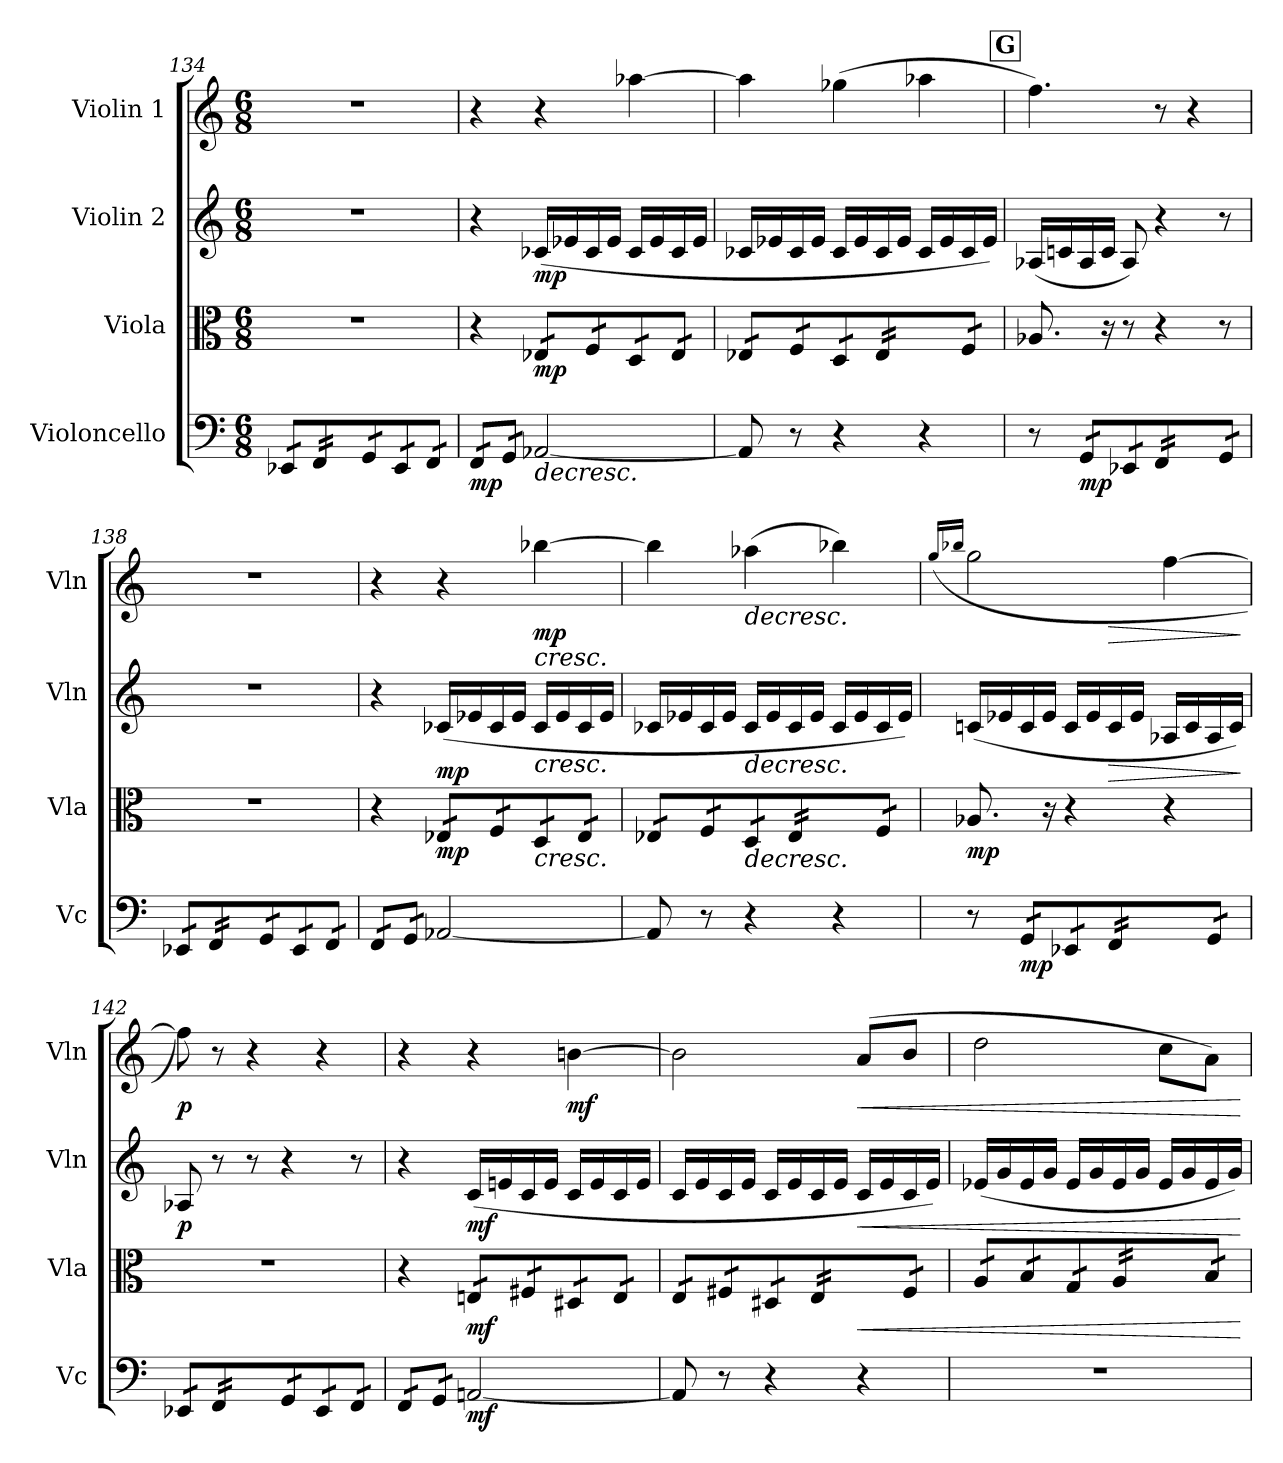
**kern	**dynam	**kern	**dynam	**kern	**dynam	**kern	**dynam
*part4	*part4	*part3	*part3	*part2	*part2	*part1	*part1
*staff4	*staff4	*staff3	*staff3	*staff2	*staff2	*staff1	*staff1
*I"Violoncello	*	*I"Viola	*	*I"Violin 2	*	*I"Violin 1	*
*I'Vc	*	*I'Vla	*	*I'Vln	*	*I'Vln	*
*clefF4	*	*clefC3	*	*clefG2	*	*clefG2	*
*k[]	*	*k[]	*	*k[]	*	*k[]	*
*M6/8	*	*M6/8	*	*M6/8	*	*M6/8	*
=134	=134	=134	=134	=134	=134	=134	=134
*tremolo	*	*	*	*	*	*	*
16EE-X/LL	.	2.r	.	2.r	.	2.r	.
16EE-X/	.	.	.	.	.	.	.
16FF/	.	.	.	.	.	.	.
16FF/	.	.	.	.	.	.	.
16FF/	.	.	.	.	.	.	.
16FF/	.	.	.	.	.	.	.
16GG/	.	.	.	.	.	.	.
16GG/	.	.	.	.	.	.	.
16EE-/	.	.	.	.	.	.	.
16EE-/	.	.	.	.	.	.	.
16FF/	.	.	.	.	.	.	.
16FF/JJ	.	.	.	.	.	.	.
=135	=135	=135	=135	=135	=135	=135	=135
!	!LO:DY:b	!	!	!	!	!	!
16FF/LL	mp	4r	.	4r	.	4r	.
16FF/	.	.	.	.	.	.	.
16GG/	.	.	.	.	.	.	.
16GG/JJ	.	.	.	.	.	.	.
*Xtremolo	*	*	*	*	*	*	*
!	!LO:HP:b	!	!LO:DY:b	!	!LO:DY:b	!	!
*	*	*tremolo	*	*	*	*	*
[2AA-X/	>	16E-X/LL	mp	(>16c-X/LL	mp	4r	.
.	.	16E-X/	.	16e-X/	.	.	.
.	.	16F/	.	16c-/	.	.	.
.	.	16F/	.	16e-/JJ	.	.	.
!	!	!	!	!	!	!	!LO:DY:b
!	!	!	!	!	!	!	!LO:DY:n=1:b
.	.	16D/	.	16c-/LL	.	[4aa-X\	mp other-dynamics
.	.	16D/	.	16e-/	.	.	.
.	.	16E-/	.	16c-/	.	.	.
.	.	16E-/JJ	.	16e-/JJ	.	.	.
=136	=136	=136	=136	=136	=136	=136	=136
8AA-/]	.	16E-X/LL	.	16c-X/LL	.	4aa-\]	.
.	.	16E-X/	.	16e-X/	.	.	.
8r	.	16F/	.	16c-/	.	.	.
.	.	16F/	.	16e-/JJ	.	.	.
4r	.	16D/	.	16c-/LL	.	(>4gg-X\	.
.	.	16D/	.	16e-/	.	.	.
.	.	16E-/	.	16c-/	.	.	.
.	.	16E-/	.	16e-/JJ	.	.	.
4r	.	16E-/	.	16c-/LL	.	4aa-X\	.
.	.	16E-/	.	16e-/	.	.	.
.	.	16F/	.	16c-/	.	.	.
.	.	16F/JJ	.	16e-/JJ)	.	.	.
*	*	*Xtremolo	*	*	*	*	*
!!LO:REH:place=s1:a:B:fs=14:t=G
=137	=137	=137	=137	=137	=137	=137	=137
8r	.	8.A-X/	.	(<16A-X/LL	.	4.ff\)	.
.	.	.	.	16cn/	.	.	.
!	!LO:DY:b	!	!	!	!	!	!
*tremolo	*	*	*	*	*	*	*
16GG/LL	mp	.	.	16A-/	.	.	.
16GG/	.	16r	.	16c/JJ	.	.	.
16EE-X/	.	8r	.	8A-/)	.	.	.
16EE-X/	.	.	.	.	.	.	.
16FF/	.	4r	.	4r	.	8r	.
16FF/	.	.	.	.	.	.	.
16FF/	.	.	.	.	.	4r	.
16FF/	.	.	.	.	.	.	.
16GG/	.	8r	.	8r	.	.	.
16GG/JJ	.	.	.	.	.	.	.
=138	=138	=138	=138	=138	=138	=138	=138
16EE-X/LL	.	2.r	.	2.r	.	2.r	.
16EE-X/	.	.	.	.	.	.	.
16FF/	.	.	.	.	.	.	.
16FF/	.	.	.	.	.	.	.
16FF/	.	.	.	.	.	.	.
16FF/	.	.	.	.	.	.	.
16GG/	.	.	.	.	.	.	.
16GG/	.	.	.	.	.	.	.
16EE-/	.	.	.	.	.	.	.
16EE-/	.	.	.	.	.	.	.
16FF/	.	.	.	.	.	.	.
16FF/JJ	.	.	.	.	.	.	.
=139	=139	=139	=139	=139	=139	=139	=139
16FF/LL	.	4r	.	4r	.	4r	.
16FF/	.	.	.	.	.	.	.
16GG/	.	.	.	.	.	.	.
16GG/JJ	.	.	.	.	.	.	.
*Xtremolo	*	*	*	*	*	*	*
!	!	!	!LO:DY:b	!	!LO:DY:b	!	!
*	*	*tremolo	*	*	*	*	*
[2AA-X/	.	16E-X/LL	mp	(>16c-X/LL	mp	4r	.
.	.	16E-X/	.	16e-X/	.	.	.
.	.	16F/	.	16c-/	.	.	.
.	.	16F/	.	16e-/JJ	.	.	.
!	!	!	!LO:HP:b	!	!LO:HP:b	!	!LO:HP:b
!	!	!	!	!	!	!	!LO:DY:n=1:b
.	.	16D/	<	16c-/LL	<	[4bb-X\	< mp
.	.	16D/	.	16e-/	.	.	.
.	.	16E-/	.	16c-/	.	.	.
.	.	16E-/JJ	.	16e-/JJ	.	.	.
=140	=140	=140	=140	=140	=140	=140	=140
8AA-/]	.	16E-X/LL	.	16c-X/LL	.	4bb-\]	.
.	.	16E-X/	.	16e-X/	.	.	.
8r	.	16F/	.	16c-/	.	.	.
.	.	16F/	.	16e-/JJ	.	.	.
!	!	!	!LO:HP:b	!	!LO:HP:b	!	!LO:HP:b
4r	.	16D/	>	16c-/LL	>	(>4aa-X\	>
.	.	16D/	.	16e-/	.	.	.
.	.	16E-/	.	16c-/	.	.	.
.	.	16E-/	.	16e-/JJ	.	.	.
4r	.	16E-/	.	16c-/LL	.	4bb-X\)	.
.	.	16E-/	.	16e-/	.	.	.
.	.	16F/	.	16c-/	.	.	.
.	.	16F/JJ	.	16e-/JJ)	.	.	.
*	*	*Xtremolo	*	*	*	*	*
.	.	.	[	.	[	.	[
=141	=141	=141	=141	=141	=141	=141	=141
.	.	.	.	.	.	(>16qgg/LL	.
.	.	.	.	.	.	16qbb-X/JJ	.
*	*	*	*	*	*	*^	*
!	!	!	!LO:DY:b	!	!	!	!	!
8r	.	8.A-X/	mp	(<16cn/LL	.	2gg\	4.ryy	.
.	.	.	.	16e-X/	.	.	.	.
!	!LO:DY:b	!	!	!	!	!	!	!
*tremolo	*	*	*	*	*	*	*	*
16GG/LL	mp	.	.	16c/	.	.	.	.
16GG/	.	16r	.	16e-/JJ	.	.	.	.
16EE-X/	.	4r	.	16c/LL	.	.	.	.
16EE-X/	.	.	.	16e-/	.	.	.	.
!	!	!	!	!	!LO:HP:b	!	!	!LO:HP:b
16FF/	.	.	.	16c/	>	.	4.ryy	>
16FF/	.	.	.	16e-/JJ	.	.	.	.
16FF/	.	4r	.	16A-X/LL	.	[4ff\	.	.
16FF/	.	.	.	16c/	.	.	.	.
16GG/	.	.	.	16A-/	.	.	.	.
16GG/JJ	.	.	.	16c/JJ)	.	.	.	.
*	*	*	*	*	*	*v	*v	*
.	.	.	.	.	]	.	]
=142	=142	=142	=142	=142	=142	=142	=142
!	!	!	!	!	!LO:DY:b	!	!LO:DY:b
16EE-X/LL	.	2.r	.	8A-X/	p	8ff\])	p
16EE-X/	.	.	.	.	.	.	.
16FF/	.	.	.	8r	.	8r	.
16FF/	.	.	.	.	.	.	.
16FF/	.	.	.	8r	.	4r	.
16FF/	.	.	.	.	.	.	.
16GG/	.	.	.	4r	.	.	.
16GG/	.	.	.	.	.	.	.
16EE-/	.	.	.	.	.	4r	.
16EE-/	.	.	.	.	.	.	.
16FF/	.	.	.	8r	.	.	.
16FF/JJ	.	.	.	.	.	.	.
=143	=143	=143	=143	=143	=143	=143	=143
16FF/LL	.	4r	.	4r	.	4r	.
16FF/	.	.	.	.	.	.	.
16GG/	.	.	.	.	.	.	.
16GG/JJ	.	.	.	.	.	.	.
*Xtremolo	*	*	*	*	*	*	*
!	!LO:DY:n=1:b	!	!LO:DY:b	!	!LO:DY:b	!	!
*	*	*tremolo	*	*	*	*	*
[2AAn/	] mf	16En/LL	mf	(>16c/LL	mf	4r	.
.	.	16En/	.	16en/	.	.	.
.	.	16F#X/	.	16c/	.	.	.
.	.	16F#X/	.	16e/JJ	.	.	.
!	!	!	!	!	!	!	!LO:DY:b
.	.	16D#X/	.	16c/LL	.	[4bn\	mf
.	.	16D#X/	.	16e/	.	.	.
.	.	16E/	.	16c/	.	.	.
.	.	16E/JJ	.	16e/JJ	.	.	.
=144	=144	=144	=144	=144	=144	=144	=144
8AA/]	.	16E/LL	.	16c/LL	.	2b\]	.
.	.	16E/	.	16e/	.	.	.
8r	.	16F#X/	.	16c/	.	.	.
.	.	16F#X/	.	16e/JJ	.	.	.
4r	.	16D#X/	.	16c/LL	.	.	.
.	.	16D#X/	.	16e/	.	.	.
.	.	16E/	.	16c/	.	.	.
.	.	16E/	.	16e/JJ	.	.	.
!	!	!	!LO:HP:b	!	!LO:HP:b	!	!LO:HP:b
4r	.	16E/	<	16c/LL	<	(>8a/L	<
.	.	16E/	.	16e/	.	.	.
.	.	16F#/	.	16c/	.	8b/J	.
.	.	16F#/JJ	.	16e/JJ)	.	.	.
.	.	.	]	.	]	.	]
=145	=145	=145	=145	=145	=145	=145	=145
2.r	.	16A/LL	.	(<16e-X/LL	.	2dd\	.
.	.	16A/	.	16g/	.	.	.
.	.	16B/	.	16e-/	.	.	.
.	.	16B/	.	16g/JJ	.	.	.
.	.	16G/	.	16e-/LL	.	.	.
.	.	16G/	.	16g/	.	.	.
.	.	16A/	.	16e-/	.	.	.
.	.	16A/	.	16g/JJ	.	.	.
.	.	16A/	.	16e-/LL	.	8cc\L	.
.	.	16A/	.	16g/	.	.	.
.	.	16B/	.	16e-/	.	8a\J)	.
.	.	16B/JJ	.	16g/JJ)	.	.	.
*	*	*Xtremolo	*	*	*	*	*
.	.	.	[	.	[	.	[
=	=	=	=	=	=	=	=
*-	*-	*-	*-	*-	*-	*-	*-
